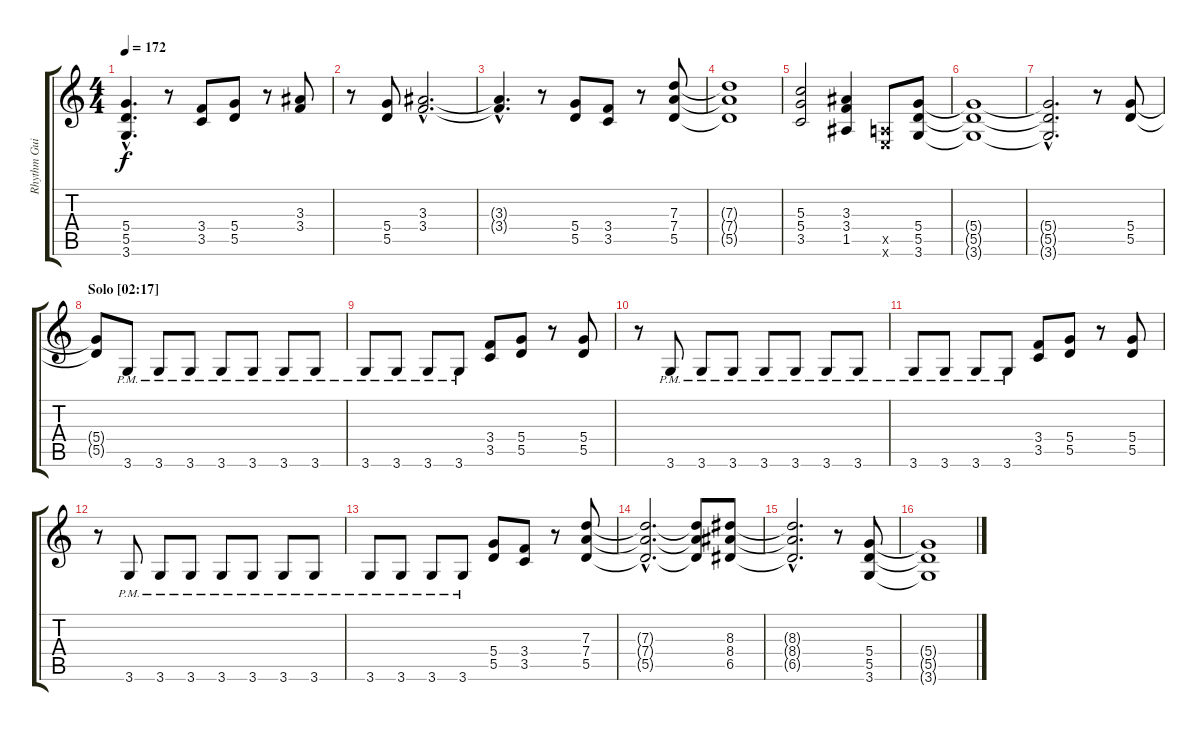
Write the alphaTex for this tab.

\track ("Rhythm Guitar" "Rhythm Gui") {instrument distortionguitar}
\staff {score tabs}
\tuning (E4 B3 G3 D3 A2 E2) {hide}
\ts (4 4)
\tempo 172
\clef g2
\ks c
(5.4{hac t} 5.5{hac t} 3.6{hac t}).4{d dy f} r.8 (3.4 3.5).8 (5.4 5.5).8 r.8 (3.3 3.4).8 |
r.8 (5.4 5.5).8 (3.3{hac} 3.4{hac}).2{d} |
(3.3{hac t} 3.4{hac t}).4{d} r.8 (5.4 5.5).8 (3.4 3.5).8 r.8 (7.3 7.4 5.5).8 |
(7.3{t} 7.4{t} 5.5{t}).1 |
(5.3 5.4 3.5).2 (3.3 3.4 1.5).4 (0.5{x} 0.6{x}).8 (5.4 5.5 3.6).8 |
(5.4{t} 5.5{t} 3.6{t}).1 |
(5.4{hac t} 5.5{hac t} 3.6{hac t}).2{d} r.8 (5.4 5.5).8 |
\section ("" "Solo [02:17]")
(5.4{t} 5.5{t}).8 3.6{pm}.8 3.6{pm}.8 3.6{pm}.8 3.6{pm}.8 3.6{pm}.8 3.6{pm}.8 3.6{pm}.8 |
3.6{pm}.8 3.6{pm}.8 3.6{pm}.8 3.6{pm}.8 (3.4 3.5).8 (5.4 5.5).8 r.8 (5.4 5.5).8 |
r.8 3.6{pm}.8 3.6{pm}.8 3.6{pm}.8 3.6{pm}.8 3.6{pm}.8 3.6{pm}.8 3.6{pm}.8 |
3.6{pm}.8 3.6{pm}.8 3.6{pm}.8 3.6{pm}.8 (3.4 3.5).8 (5.4 5.5).8 r.8 (5.4 5.5).8 |
r.8 3.6{pm}.8 3.6{pm}.8 3.6{pm}.8 3.6{pm}.8 3.6{pm}.8 3.6{pm}.8 3.6{pm}.8 |
3.6{pm}.8 3.6{pm}.8 3.6{pm}.8 3.6{pm}.8 (5.4 5.5).8 (3.4 3.5).8 r.8 (7.3 7.4 5.5).8 |
(7.3{hac t} 7.4{hac t} 5.5{hac t}).2{d} (7.3{t} 7.4{t} 5.5{t}).8 (8.3 8.4 6.5).8 |
(8.3{hac t} 8.4{hac t} 6.5{hac t}).2{d} r.8 (5.4 5.5 3.6).8 |
(5.4{t} 5.5{t} 3.6{t}).1
